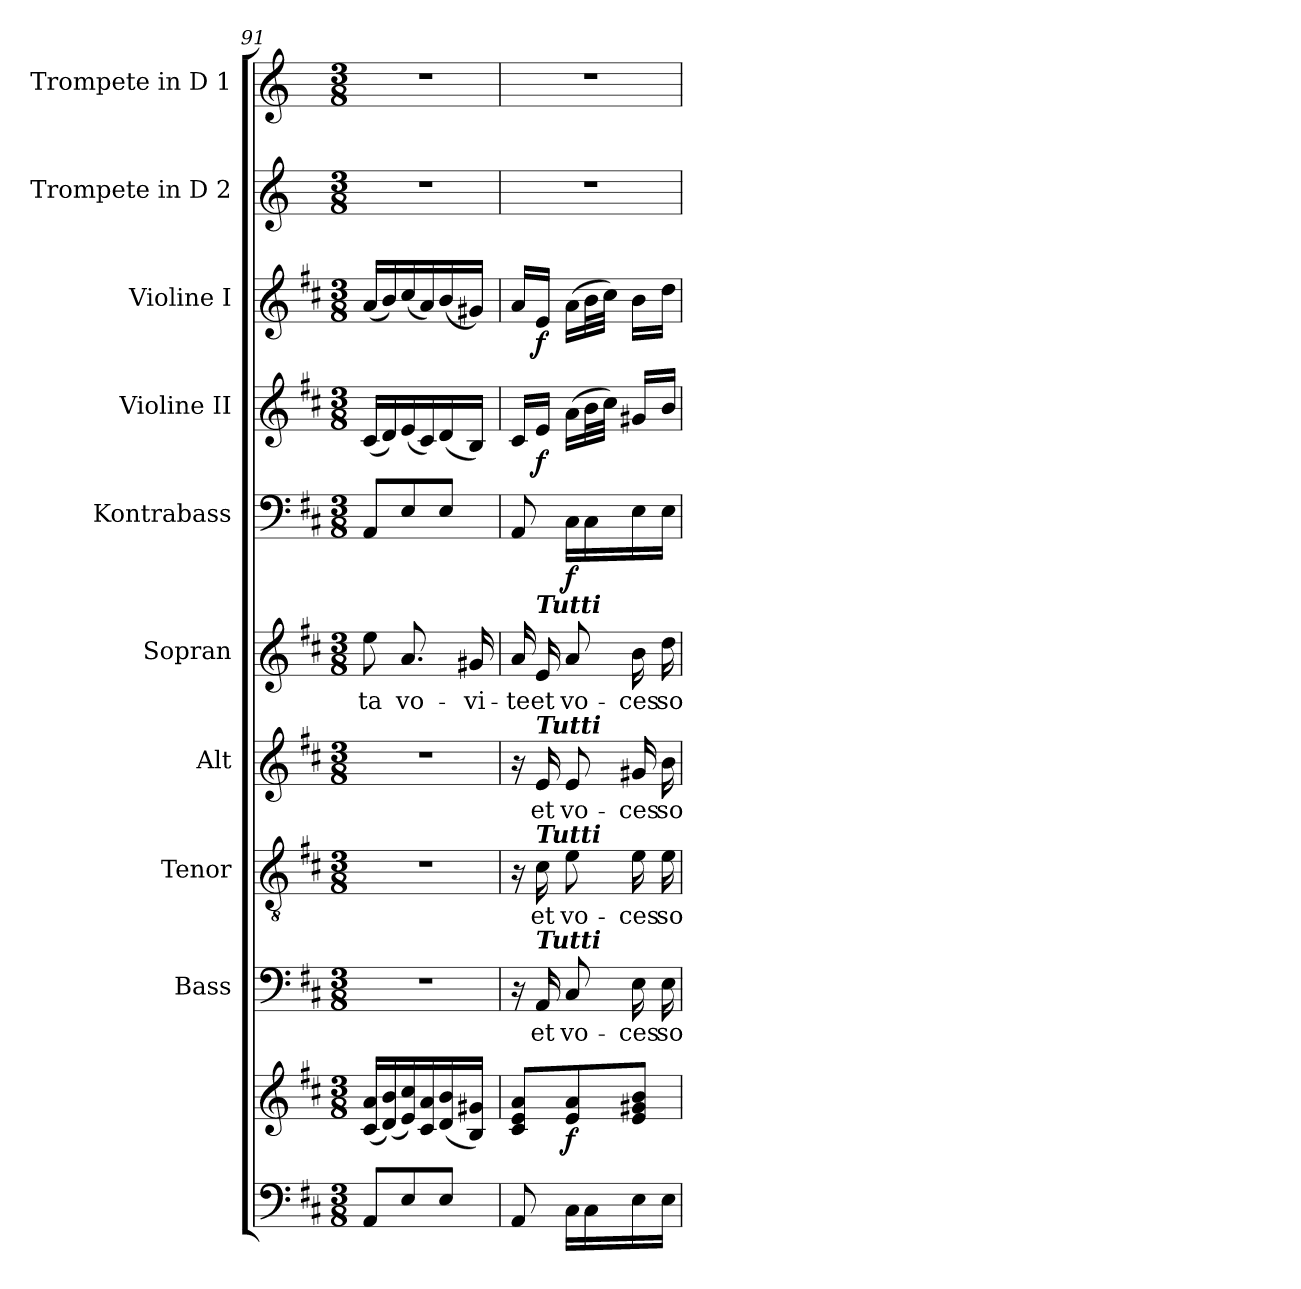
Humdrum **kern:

**kern	**kern	**dynam	**kern	**text	**kern	**text	**kern	**text	**kern	**text	**kern	**dynam	**kern	**dynam	**kern	**dynam	**kern	**kern
*part10	*part10	*part10	*part9	*part9	*part8	*part8	*part7	*part7	*part6	*part6	*part5	*part5	*part4	*part4	*part3	*part3	*part2	*part1
*staff11	*staff10	*staff10/11	*staff9	*staff9	*staff8	*staff8	*staff7	*staff7	*staff6	*staff6	*staff5	*staff5	*staff4	*staff4	*staff3	*staff3	*staff2	*staff1
*	*	*	*I"Bass	*	*I"Tenor	*	*I"Alt	*	*I"Sopran	*	*I"Kontrabass	*	*I"Violine II	*	*I"Violine I	*	*I"Trompete in D 2	*I"Trompete in D 1
*	*	*	*I'B.	*	*I'T.	*	*I'A.	*	*I'S.	*	*I'Kb.	*	*I'Vl. II	*	*I'Vl. I	*	*I'Trp. D 2	*I'Trp. D 1
*clefF4	*clefG2	*	*clefF4	*	*clefGv2	*	*clefG2	*	*clefG2	*	*clefF4	*	*clefG2	*	*clefG2	*	*clefG2	*clefG2
*	*	*	*	*	*	*	*	*	*	*	*ITrd7c12	*	*	*	*	*	*ITrd-1c-2	*ITrd-1c-2
*k[f#c#]	*k[f#c#]	*	*k[f#c#]	*	*k[f#c#]	*	*k[f#c#]	*	*k[f#c#]	*	*k[f#c#]	*	*k[f#c#]	*	*k[f#c#]	*	*k[f#c#]	*k[f#c#]
*D:	*D:	*	*D:	*	*D:	*	*D:	*	*D:	*	*D:	*	*D:	*	*D:	*	*D:	*D:
*M3/8	*M3/8	*	*M3/8	*	*M3/8	*	*M3/8	*	*M3/8	*	*M3/8	*	*M3/8	*	*M3/8	*	*M3/8	*M3/8
=91	=91	=91	=91	=91	=91	=91	=91	=91	=91	=91	=91	=91	=91	=91	=91	=91	=91	=91
!	!	!	!	!	!	!	!	!	!	!LO:LY:b	!	!	!	!	!	!	!	!
8AA/L	(<16c#/ 16a/LL	.	4.r	.	4.r	.	4.r	.	8ee\	-ta	8AAA/L	.	(<16c#/LL	.	(<16a/LL	.	4.r	4.r
.	(<16d/ 16b/)	.	.	.	.	.	.	.	.	.	.	.	16d/)	.	16b/)	.	.	.
!	!	!	!	!	!	!	!	!	!	!LO:LY:b	!	!	!	!	!	!	!	!
8E/	16e/ 16cc#/)	.	.	.	.	.	.	.	8.a/	vo-	8EE/	.	(<16e/	.	(<16cc#/	.	.	.
.	16c#/ 16a/	.	.	.	.	.	.	.	.	.	.	.	16c#/)	.	16a/)	.	.	.
8E/J	(<16d/ 16b/	.	.	.	.	.	.	.	.	.	8EE/J	.	(<16d/	.	(<16b/	.	.	.
!	!	!	!	!	!	!	!	!	!	!LO:LY:b	!	!	!	!	!	!	!	!
.	16B/ 16g#X/JJ)	.	.	.	.	.	.	.	16g#X/	-vi-	.	.	16B/JJ)	.	16g#X/JJ)	.	.	.
!!LO:PB:g=z
=92	=92	=92	=92	=92	=92	=92	=92	=92	=92	=92	=92	=92	=92	=92	=92	=92	=92	=92
!	!	!	!	!	!	!	!	!	!	!LO:LY:b	!	!	!	!	!	!	!	!
8AA/	8c#/ 8e/ 8a/L	.	16r	.	16r	.	16r	.	16a/	-te	8AAA/	.	16c#/LL	.	16a/LL	.	4.r	4.r
!	!	!	!	!	!	!	!	!	!LO:TX:a:Bi:t=Tutti	!	!	!	!	!	!	!	!	!
!	!	!	!	!	!	!	!LO:TX:a:Bi:t=Tutti	!	!	!	!	!	!	!	!	!	!	!
!	!	!	!	!	!LO:TX:a:Bi:t=Tutti	!	!	!	!	!	!	!	!	!	!	!	!	!
!	!	!	!LO:TX:a:Bi:t=Tutti	!	!	!	!	!	!	!	!	!	!	!	!	!	!	!
!	!	!	!	!LO:LY:b	!	!LO:LY:b	!	!LO:LY:b	!	!LO:LY:b	!	!	!	!LO:DY:b	!	!LO:DY:b	!	!
.	.	.	16AA/	et	16c#\	et	16e/	et	16e/	et	.	.	16e/JJ	f	16e/JJ	f	.	.
!	!	!LO:DY:b	!	!LO:LY:b	!	!LO:LY:b	!	!LO:LY:b	!	!LO:LY:b	!	!LO:DY:b	!	!	!	!	!	!
16C#\LL	8e/ 8a/	f	8C#/	vo-	8e\	vo-	8e/	vo-	8a/	vo-	16CC#\LL	f	(>16a\LL	.	(>16a\LL	.	.	.
16C#\	.	.	.	.	.	.	.	.	.	.	16CC#\	.	32b\L	.	32b\L	.	.	.
.	.	.	.	.	.	.	.	.	.	.	.	.	32cc#\JJJ)	.	32cc#\JJJ)	.	.	.
!	!	!	!	!LO:LY:b	!	!LO:LY:b	!	!LO:LY:b	!	!LO:LY:b	!	!	!	!	!	!	!	!
16E\	8e/ 8g#X/ 8b/J	.	16E\	-ces	16e\	-ces	16g#X/	-ces	16b\	-ces	16EE\	.	16g#X/LL	.	16b\LL	.	.	.
!	!	!	!	!LO:LY:b	!	!LO:LY:b	!	!LO:LY:b	!	!LO:LY:b	!	!	!	!	!	!	!	!
16E\JJ	.	.	16E\	so-	16e\	so-	16b\	so-	16dd\	so-	16EE\JJ	.	16b/JJ	.	16dd\JJ	.	.	.
=	=	=	=	=	=	=	=	=	=	=	=	=	=	=	=	=	=	=
*-	*-	*-	*-	*-	*-	*-	*-	*-	*-	*-	*-	*-	*-	*-	*-	*-	*-	*-
